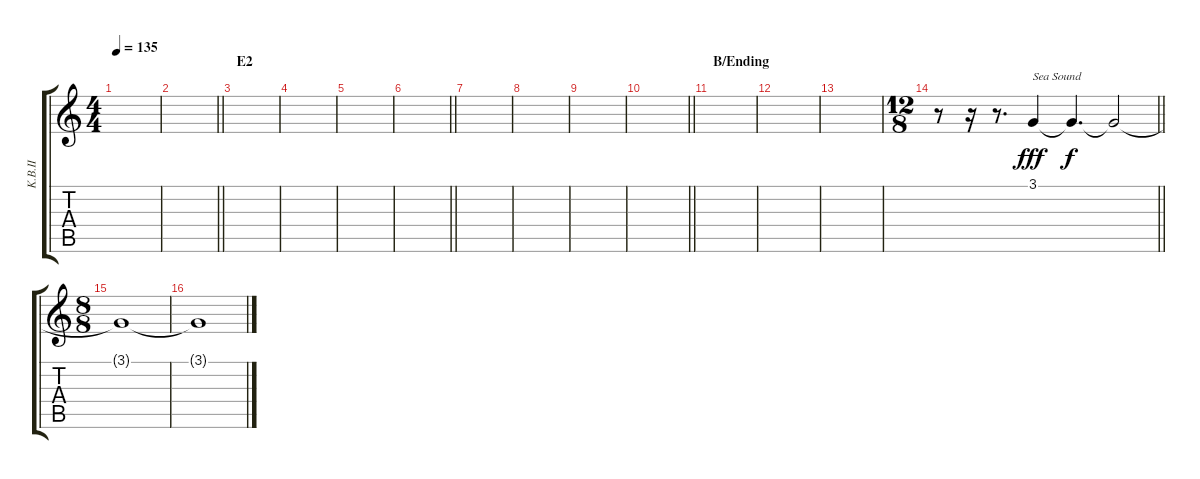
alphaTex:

\track ("K.B.II" "K.B.II") {instrument lead2sawtooth}
\staff {score tabs}
\tuning (E4 B3 G3 D3 A2 E2) {hide}
\ts (4 4)
\tempo 135
\clef g2
\ks c
|
\barLineRight lightlight
|
\section ("" "E2")
|
|
|
\barLineRight lightlight
|
|
|
|
\barLineRight lightlight
|
\section ("" "B/Ending")
|
|
|
\ts (12 8)
\barLineRight lightlight
r.8 r.16 r.8{d} 3.1.4{txt "Sea Sound" dy fff volume 16 instrument seashore} 3.1{t}.4{d dy f} 3.1{t}.2 |
\ts (8 8)
3.1{t}.1 |
3.1{t}.1
